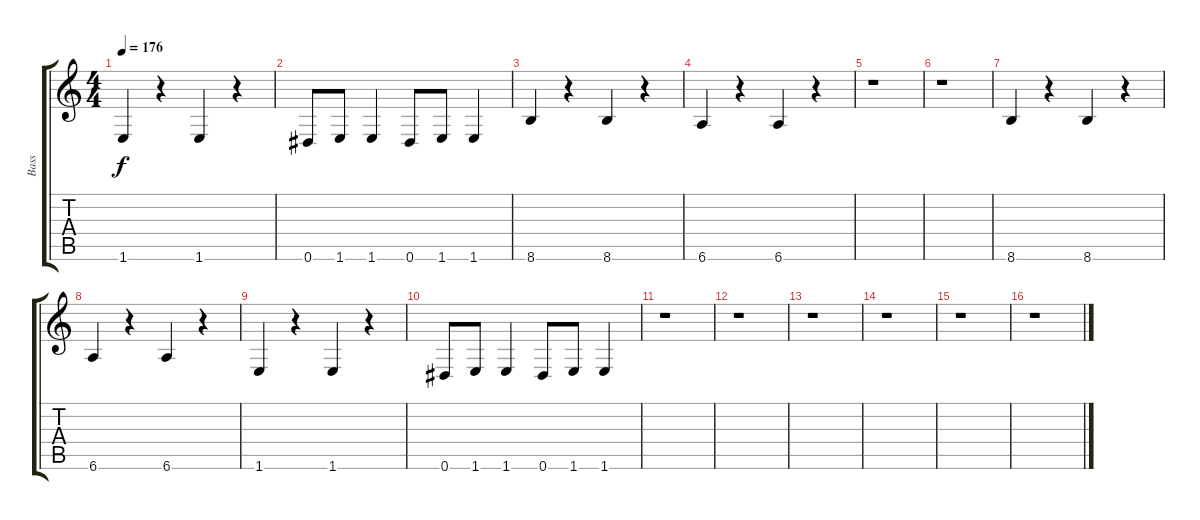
\track ("Bass" "Bass") {instrument acousticbass}
\staff {score tabs}
\tuning (Eb4 Bb3 Gb3 Db3 Ab2 Eb2) {hide}
\ts (4 4)
\tempo 176
\clef g2
\ks c
1.6.4{dy f} r.4 1.6.4 r.4 |
0.6.8 1.6.8 1.6.4 0.6.8 1.6.8 1.6.4 |
8.6.4 r.4 8.6.4 r.4 |
6.6.4 r.4 6.6.4 r.4 |
r.1 |
r.1 |
8.6.4 r.4 8.6.4 r.4 |
6.6.4 r.4 6.6.4 r.4 |
1.6.4 r.4 1.6.4 r.4 |
0.6.8 1.6.8 1.6.4 0.6.8 1.6.8 1.6.4 |
r.1 |
r.1 |
r.1 |
r.1 |
r.1 |
r.1
